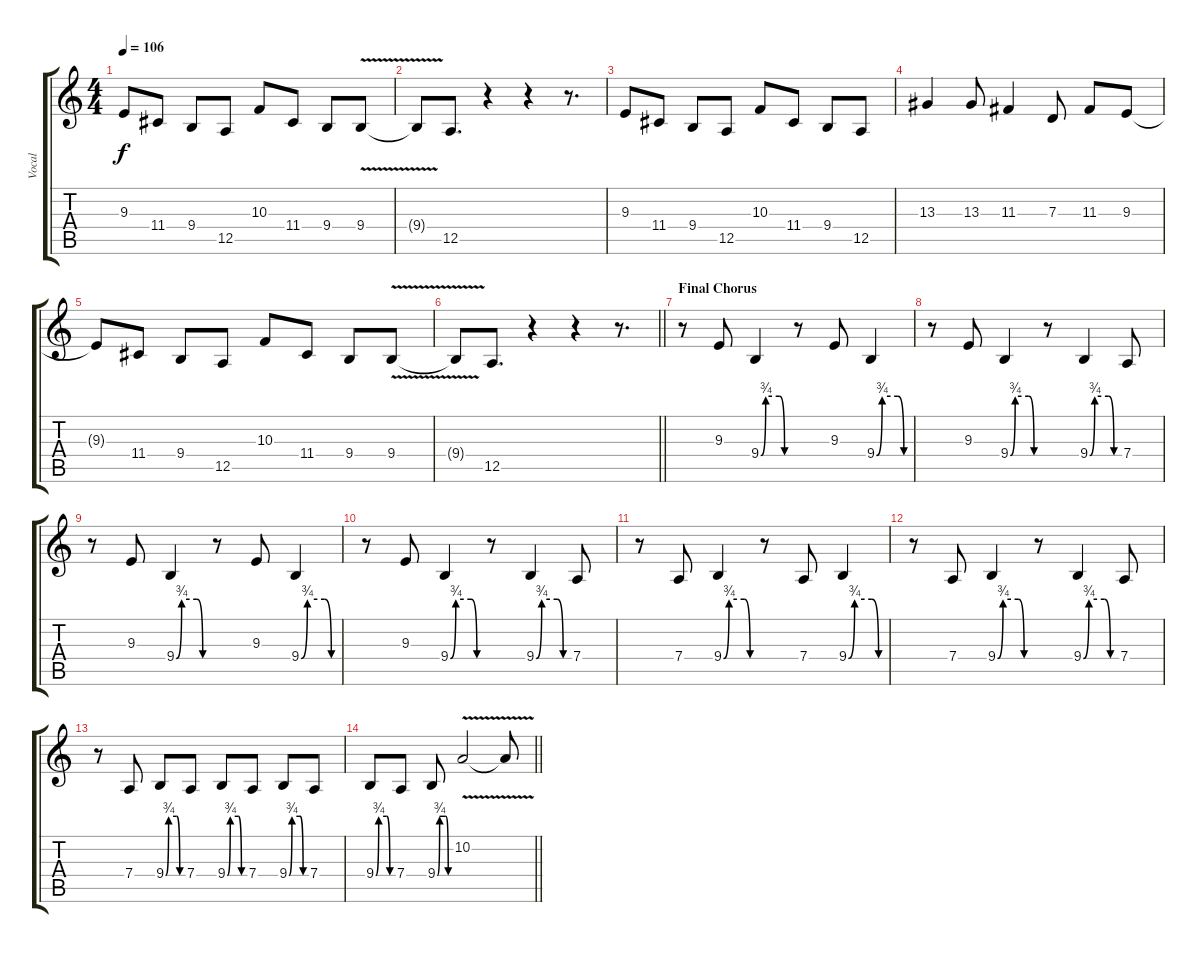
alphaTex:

\track ("Vocal" "Vocal") {instrument lead2sawtooth}
\staff {score tabs}
\tuning (E4 B3 G3 D3 A2 E2) {hide}
\ts (4 4)
\tempo 106
\clef g2
\ks c
9.3.8{dy f} 11.4.8 9.4.8 12.5.8 10.3.8 11.4.8 9.4.8 9.4{v}.8 |
9.4{t}.8 12.5.8{d} r.4 r.4 r.8{d} |
9.3.8 11.4.8 9.4.8 12.5.8 10.3.8 11.4.8 9.4.8 12.5.8 |
13.3.4 13.3.8 11.3.4 7.3.8 11.3.8 9.3.8 |
9.3{t}.8 11.4.8 9.4.8 12.5.8 10.3.8 11.4.8 9.4.8 9.4{v}.8 |
\barLineRight lightlight
9.4{t}.8 12.5.8{d} r.4 r.4 r.8{d} |
\section ("" "Final Chorus")
r.8 9.3.8 9.4{be (custom 0 0 10 3 38 3 49 0 60 0)}.4 r.8 9.3.8 9.4{be (custom 0 0 10 3 38 3 49 0 60 0)}.4 |
r.8 9.3.8 9.4{be (custom 0 0 10 3 38 3 49 0 60 0)}.4 r.8 9.4{be (custom 0 0 10 3 38 3 49 0 60 0)}.4 7.4.8 |
r.8 9.3.8 9.4{be (custom 0 0 10 3 38 3 49 0 60 0)}.4 r.8 9.3.8 9.4{be (custom 0 0 10 3 38 3 49 0 60 0)}.4 |
r.8 9.3.8 9.4{be (custom 0 0 10 3 38 3 49 0 60 0)}.4 r.8 9.4{be (custom 0 0 10 3 38 3 49 0 60 0)}.4 7.4.8 |
r.8 7.4.8 9.4{be (custom 0 0 10 3 38 3 49 0 60 0)}.4 r.8 7.4.8 9.4{be (custom 0 0 10 3 38 3 49 0 60 0)}.4 |
r.8 7.4.8 9.4{be (custom 0 0 10 3 38 3 49 0 60 0)}.4 r.8 9.4{be (custom 0 0 10 3 38 3 49 0 60 0)}.4 7.4.8 |
r.8 7.4.8 9.4{be (custom 0 0 10 3 38 3 49 0 60 0)}.8 7.4.8 9.4{be (custom 0 0 10 3 38 3 49 0 60 0)}.8 7.4.8 9.4{be (custom 0 0 10 3 38 3 49 0 60 0)}.8 7.4.8 |
\barLineRight lightlight
9.4{be (custom 0 0 10 3 38 3 49 0 60 0)}.8 7.4.8 9.4{be (custom 0 0 10 3 38 3 49 0 60 0)}.8 10.2{v}.2 10.2{t}.8
